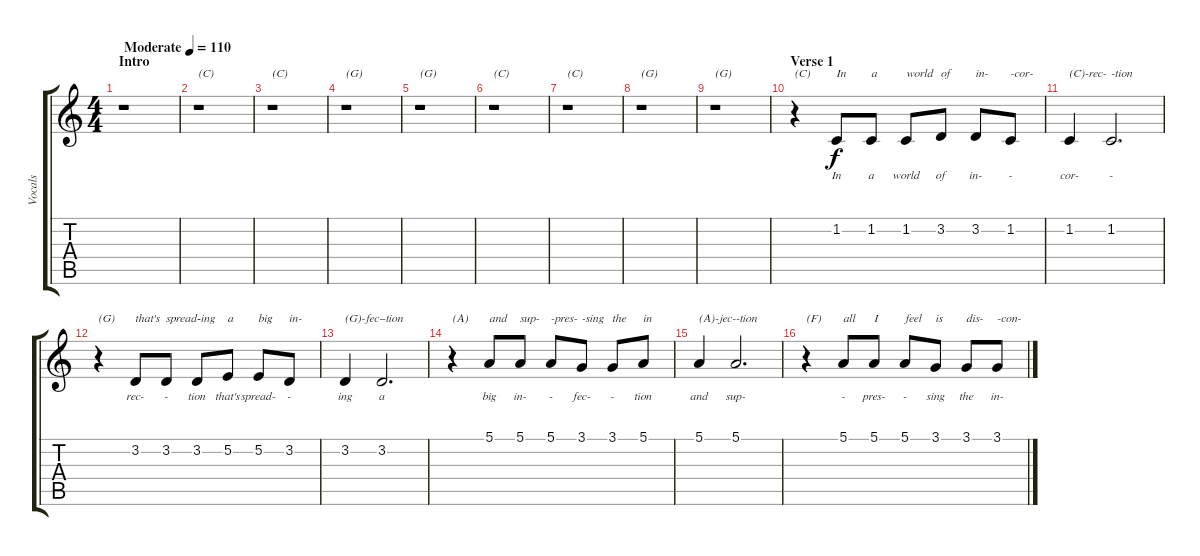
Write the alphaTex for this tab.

\track ("Vocals" "Vocals") {instrument lead6voice}
\staff {score tabs}
\tuning (E4 B3 G3 D3 A2 E2) {hide}
\ts (4 4)
\section ("" "Intro")
\tempo (110 "Moderate")
\clef g2
\ks c
r.1{dy f instrument lead6voice} |
r.1{txt "(C)"} |
r.1{txt "(C)"} |
r.1{txt "(G)"} |
r.1{txt "(G)"} |
r.1{txt "(C)"} |
r.1{txt "(C)"} |
r.1{txt "(G)"} |
r.1{txt "(G)"} |
\section ("" "Verse 1")
r.4{txt "(C)"} 1.2.8{txt "In" lyrics (0 "In") lyrics (1 "") lyrics (2 "") lyrics (3 "") lyrics (4 "")} 1.2.8{txt "a" lyrics (0 "a") lyrics (1 "") lyrics (2 "") lyrics (3 "") lyrics (4 "")} 1.2.8{txt "world" lyrics (0 "world") lyrics (1 "") lyrics (2 "") lyrics (3 "") lyrics (4 "")} 3.2.8{txt "of" lyrics (0 "of") lyrics (1 "") lyrics (2 "") lyrics (3 "") lyrics (4 "")} 3.2.8{txt "in-" lyrics (0 "in-") lyrics (1 "") lyrics (2 "") lyrics (3 "") lyrics (4 "")} 1.2.8{txt "-cor-" lyrics (0 "-") lyrics (1 "") lyrics (2 "") lyrics (3 "") lyrics (4 "")} |
1.2.4{txt "(C)-rec-" lyrics (0 "cor-") lyrics (1 "") lyrics (2 "") lyrics (3 "") lyrics (4 "")} 1.2.2{d txt "-tion" lyrics (0 "-") lyrics (1 "") lyrics (2 "") lyrics (3 "") lyrics (4 "")} |
r.4{txt "(G)"} 3.2.8{txt "that's" lyrics (0 "rec-") lyrics (1 "") lyrics (2 "") lyrics (3 "") lyrics (4 "")} 3.2.8{txt "spread-" lyrics (0 "-") lyrics (1 "") lyrics (2 "") lyrics (3 "") lyrics (4 "")} 3.2.8{txt "-ing" lyrics (0 "tion") lyrics (1 "") lyrics (2 "") lyrics (3 "") lyrics (4 "")} 5.2.8{txt "a" lyrics (0 "that's") lyrics (1 "") lyrics (2 "") lyrics (3 "") lyrics (4 "")} 5.2.8{txt "big" lyrics (0 "spread-") lyrics (1 "") lyrics (2 "") lyrics (3 "") lyrics (4 "")} 3.2.8{txt "in-" lyrics (0 "-") lyrics (1 "") lyrics (2 "") lyrics (3 "") lyrics (4 "")} |
3.2.4{txt "(G)-fec-" lyrics (0 "ing") lyrics (1 "") lyrics (2 "") lyrics (3 "") lyrics (4 "")} 3.2.2{d txt "-tion" lyrics (0 "a") lyrics (1 "") lyrics (2 "") lyrics (3 "") lyrics (4 "")} |
r.4{txt "(A)"} 5.1.8{txt "and" lyrics (0 "big") lyrics (1 "") lyrics (2 "") lyrics (3 "") lyrics (4 "")} 5.1.8{txt "sup-" lyrics (0 "in-") lyrics (1 "") lyrics (2 "") lyrics (3 "") lyrics (4 "")} 5.1.8{txt "-pres-" lyrics (0 "-") lyrics (1 "") lyrics (2 "") lyrics (3 "") lyrics (4 "")} 3.1.8{txt "-sing" lyrics (0 "fec-") lyrics (1 "") lyrics (2 "") lyrics (3 "") lyrics (4 "")} 3.1.8{txt "the" lyrics (0 "-") lyrics (1 "") lyrics (2 "") lyrics (3 "") lyrics (4 "")} 5.1.8{txt "in" lyrics (0 "tion") lyrics (1 "") lyrics (2 "") lyrics (3 "") lyrics (4 "")} |
5.1.4{txt "(A)-jec-" lyrics (0 "and") lyrics (1 "") lyrics (2 "") lyrics (3 "") lyrics (4 "")} 5.1.2{d txt "-tion" lyrics (0 "sup-") lyrics (1 "") lyrics (2 "") lyrics (3 "") lyrics (4 "")} |
r.4{txt "(F)"} 5.1.8{txt "all" lyrics (0 "-") lyrics (1 "") lyrics (2 "") lyrics (3 "") lyrics (4 "")} 5.1.8{txt "I" lyrics (0 "pres-") lyrics (1 "") lyrics (2 "") lyrics (3 "") lyrics (4 "")} 5.1.8{txt "feel" lyrics (0 "-") lyrics (1 "") lyrics (2 "") lyrics (3 "") lyrics (4 "")} 3.1.8{txt "is" lyrics (0 "sing") lyrics (1 "") lyrics (2 "") lyrics (3 "") lyrics (4 "")} 3.1.8{txt "dis-" lyrics (0 "the") lyrics (1 "") lyrics (2 "") lyrics (3 "") lyrics (4 "")} 3.1.8{txt "-con-" lyrics (0 "in-") lyrics (1 "") lyrics (2 "") lyrics (3 "") lyrics (4 "")}
